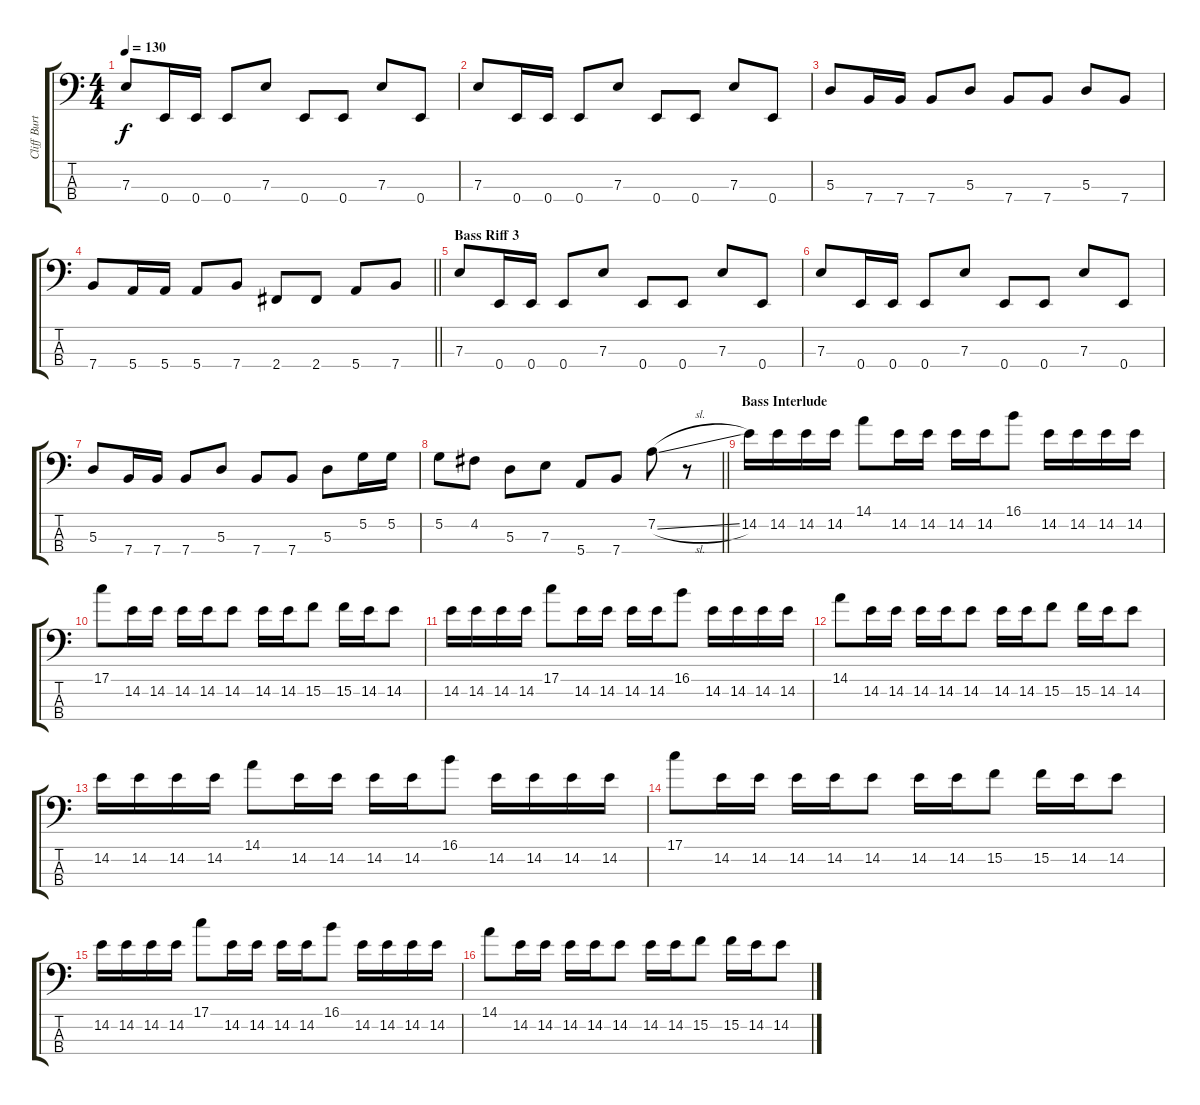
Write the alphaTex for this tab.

\track ("Cliff Burton (Bass)" "Cliff Burt") {instrument electricbassfinger}
\staff {score tabs}
\tuning (G2 D2 A1 E1) {hide}
\ts (4 4)
\tempo 130
\clef f4
\ks c
7.3.8{dy f} 0.4.16 0.4.16 0.4.8 7.3.8 0.4.8 0.4.8 7.3.8 0.4.8 |
7.3.8 0.4.16 0.4.16 0.4.8 7.3.8 0.4.8 0.4.8 7.3.8 0.4.8 |
5.3.8 7.4.16 7.4.16 7.4.8 5.3.8 7.4.8 7.4.8 5.3.8 7.4.8 |
\barLineRight lightlight
7.4.8 5.4.16 5.4.16 5.4.8 7.4.8 2.4.8 2.4.8 5.4.8 7.4.8 |
\section ("" "Bass Riff 3")
7.3.8 0.4.16 0.4.16 0.4.8 7.3.8 0.4.8 0.4.8 7.3.8 0.4.8 |
7.3.8 0.4.16 0.4.16 0.4.8 7.3.8 0.4.8 0.4.8 7.3.8 0.4.8 |
5.3.8 7.4.16 7.4.16 7.4.8 5.3.8 7.4.8 7.4.8 5.3.8 5.2.16 5.2.16 |
\barLineRight lightlight
5.2.8 4.2.8 5.3.8 7.3.8 5.4.8 7.4.8 7.2{sl}.8 r.8 |
\section ("" "Bass Interlude")
14.2.16{volume 14 instrument overdrivenguitar} 14.2.16 14.2.16 14.2.16 14.1.8 14.2.16 14.2.16 14.2.16 14.2.16 16.1.8 14.2.16 14.2.16 14.2.16 14.2.16 |
17.1.8{instrument overdrivenguitar} 14.2.16 14.2.16 14.2.16 14.2.16 14.2.8 14.2.16 14.2.16 15.2.8 15.2.16 14.2.16 14.2.8 |
14.2.16{instrument overdrivenguitar} 14.2.16 14.2.16 14.2.16 17.1.8 14.2.16 14.2.16 14.2.16 14.2.16 16.1.8 14.2.16 14.2.16 14.2.16 14.2.16 |
14.1.8{instrument overdrivenguitar} 14.2.16 14.2.16 14.2.16 14.2.16 14.2.8 14.2.16 14.2.16 15.2.8 15.2.16 14.2.16 14.2.8 |
14.2.16{volume 13 instrument overdrivenguitar} 14.2.16 14.2.16 14.2.16 14.1.8 14.2.16 14.2.16 14.2.16 14.2.16 16.1.8 14.2.16 14.2.16 14.2.16 14.2.16 |
17.1.8{instrument overdrivenguitar} 14.2.16 14.2.16 14.2.16 14.2.16 14.2.8 14.2.16 14.2.16 15.2.8 15.2.16 14.2.16 14.2.8 |
14.2.16{instrument overdrivenguitar} 14.2.16 14.2.16 14.2.16 17.1.8 14.2.16 14.2.16 14.2.16 14.2.16 16.1.8 14.2.16 14.2.16 14.2.16 14.2.16 |
14.1.8{instrument overdrivenguitar} 14.2.16 14.2.16 14.2.16 14.2.16 14.2.8 14.2.16 14.2.16 15.2.8 15.2.16 14.2.16 14.2.8
